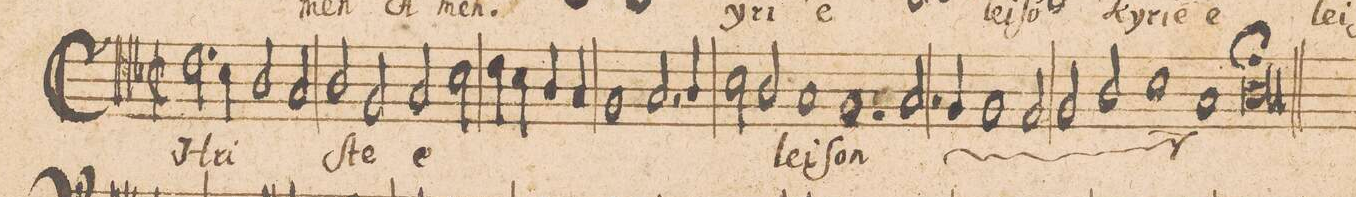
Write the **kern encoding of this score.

**kern	**text
*I"[ALTVS.]	*
*clefC4	*
*k[b-]	*
*met(c|)	*
*M2/1	*
*M2/1	*
*met(c|)	*
2.c\	CHri-
4B-\	.
2A/	.
2G/	.
=9-	=9-
2A/	-ſte
2F/	.
2G/	e-
2B-\	.
=10-	=10-
4c\	.
4B-\	.
4A/	.
4G/	.
1F/	.
=11-	=11-
2.G/	.
4A/	.
2B-\	.
2A/	.
=12-	=12-
1G/	-lei-
1.F/	-ſon
=13-	=13-
*	*ij
2.G/	CHri-
4F/	.
1F/	-ſte
=14-	=14-
2E/	e-
2F/	.
2A/	.
=15-	=15-
1B-\	-le-
1G/	-i-
=16-	=16-
0Al\;	-ſon
*	*Xij
=17||	=17||
*-	*-
